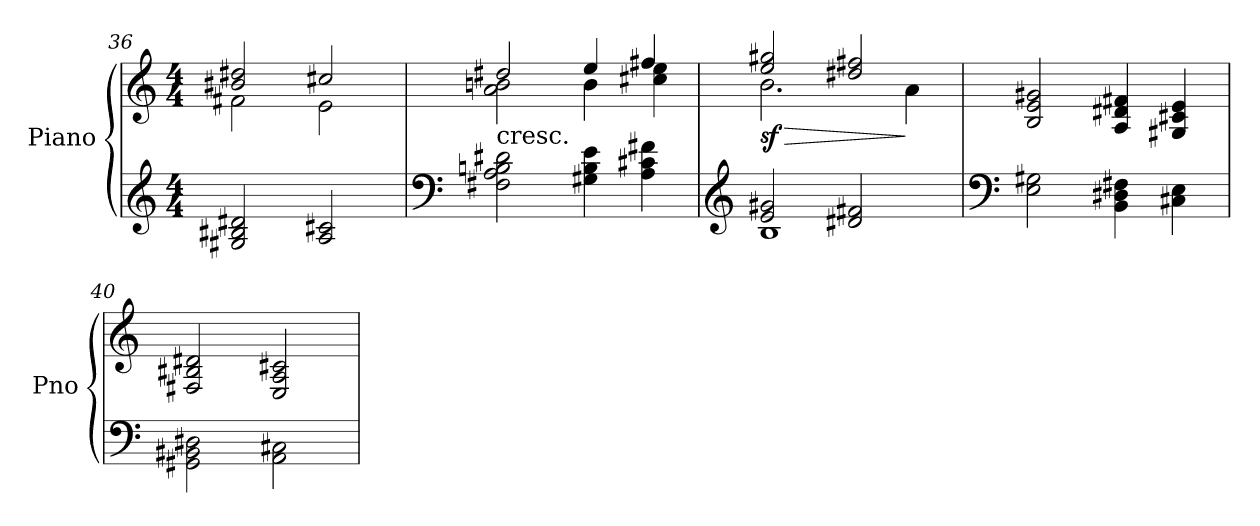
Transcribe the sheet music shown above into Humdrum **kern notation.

**kern	**kern	**dynam
*part1	*part1	*part1
*staff2	*staff1	*staff1/2
*I"Piano	*	*
*I'Pno	*	*
*clefG2	*clefG2	*
*k[]	*k[]	*
*M4/4	*M4/4	*
=36	=36	=36
*	*^	*
2G#X/ 2B#X/ 2d#X/	2b#X/ 2dd#X/	2f#X\	.
2A/ 2c#X/	2cc#X/	2e\	.
=37	=37	=37	=37
*clefF4	*	*	*
!	!LO:TX:b:t=cresc.	!	!
2F#X\ 2A\ 2Bn\ 2d#X\	2dd#X/	2a\ 2bn\	.
4G#X\ 4B\ 4e\	4ee/	4b\	.
4A\ 4c#X\ 4f#X\	4ff#X/	4cc#X\ 4ee\	.
=38	=38	=38	=38
*clefG2	*	*	*
*^	*	*	*
!	!	!	!	!LO:HP:b
!	!	!	!	!LO:DY:n=1:b
2e/ 2g#X/	1B	2ee/ 2gg#X/	2.b\	> sf
2d#X/ 2f#X/	.	2dd#X/ 2ff#X/	.	.
.	.	.	4a\	]
*v	*v	*	*	*
*	*v	*v	*
=39	=39	=39
*clefF4	*	*
2E\ 2G#X\	2B/ 2e/ 2g#X/	.
4BB\ 4D#X\ 4F#X\	4A/ 4d#X/ 4f#X/	.
4C#X\ 4E\	4G#X/ 4c#X/ 4e/	.
=40	=40	=40
2GG#X\ 2BB#X\ 2D#X\	2F#X/ 2B#X/ 2d#X/	.
2AA\ 2C#X\	2E/ 2A/ 2c#X/	.
=	=	=
*-	*-	*-
